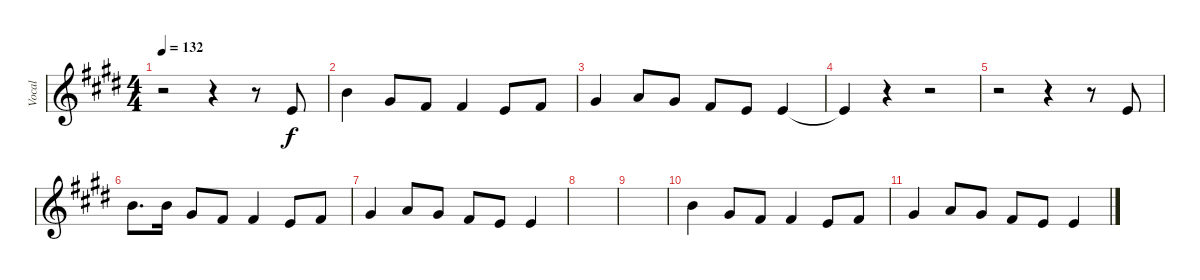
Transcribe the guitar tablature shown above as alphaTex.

\track ("Vocal" "Vocal") {instrument electricgrandpiano}
\staff {score}
\tuning (E4 B3 G3 D3 A2 E2 B1) {hide}
\ts (4 4)
\tempo 132
\clef g2
\ks e
r.2{dy f} r.4 r.8 0.1.8 |
7.1.4 4.1.8 2.1.8 2.1.4 0.1.8 2.1.8 |
4.1.4 5.1.8 4.1.8 2.1.8 0.1.8 0.1.4 |
0.1{t}.4 r.4 r.2 |
r.2 r.4 r.8 0.1.8 |
7.1.8{d} 7.1.16 4.1.8 2.1.8 2.1.4 0.1.8 2.1.8 |
4.1.4 5.1.8 4.1.8 2.1.8 0.1.8 0.1.4 |
|
|
7.1.4 4.1.8 2.1.8 2.1.4 0.1.8 2.1.8 |
4.1.4 5.1.8 4.1.8 2.1.8 0.1.8 0.1.4
